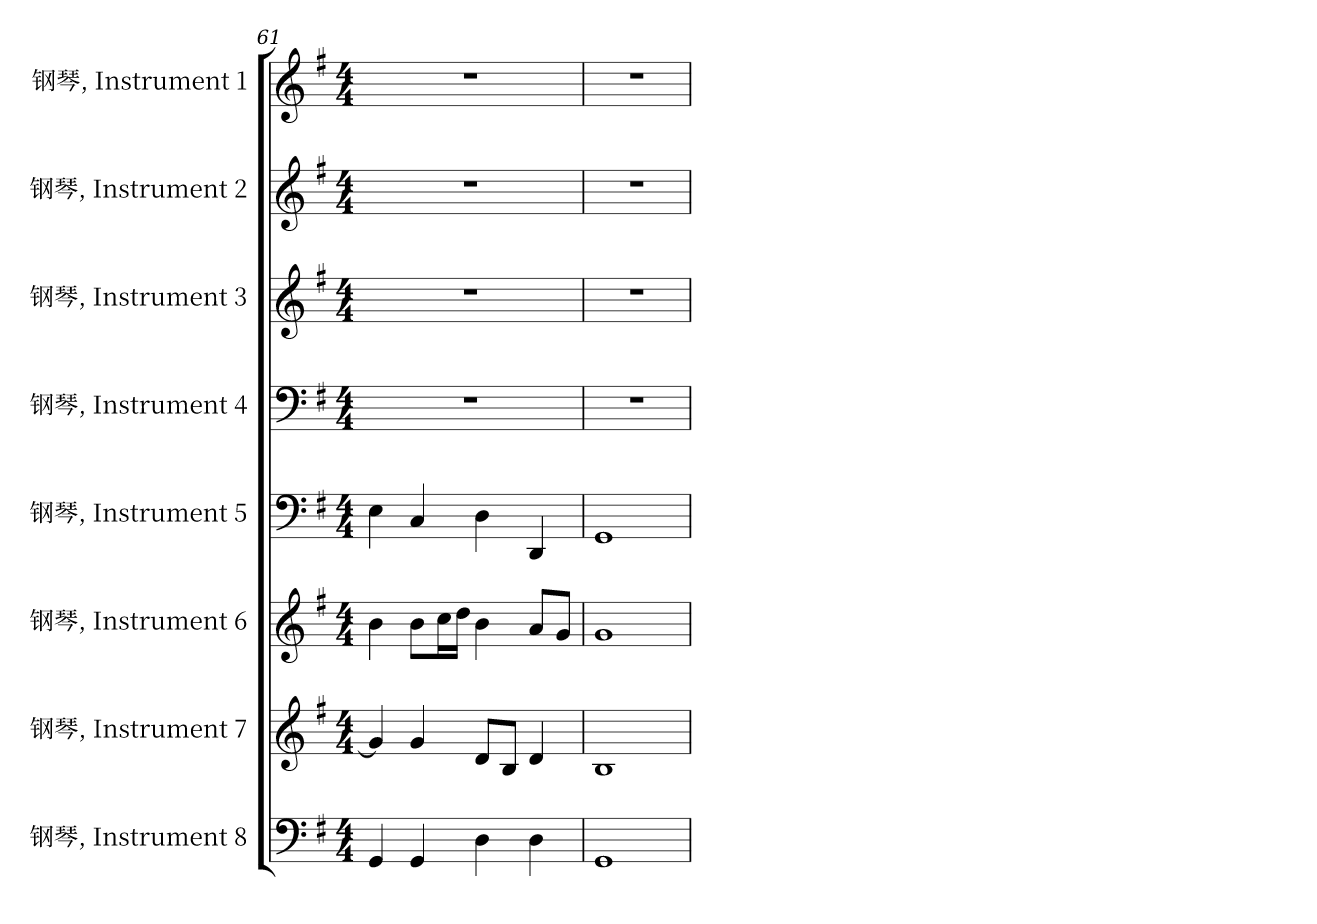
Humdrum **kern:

**kern	**kern	**kern	**kern	**kern	**kern	**kern	**kern
*part8	*part7	*part6	*part5	*part4	*part3	*part2	*part1
*staff8	*staff7	*staff6	*staff5	*staff4	*staff3	*staff2	*staff1
*I"钢琴, Instrument 8	*I"钢琴, Instrument 7	*I"钢琴, Instrument 6	*I"钢琴, Instrument 5	*I"钢琴, Instrument 4	*I"钢琴, Instrument 3	*I"钢琴, Instrument 2	*I"钢琴, Instrument 1
*clefF4	*clefG2	*clefG2	*clefF4	*clefF4	*clefG2	*clefG2	*clefG2
*k[f#]	*k[f#]	*k[f#]	*k[f#]	*k[f#]	*k[f#]	*k[f#]	*k[f#]
*M4/4	*M4/4	*M4/4	*M4/4	*M4/4	*M4/4	*M4/4	*M4/4
=61	=61	=61	=61	=61	=61	=61	=61
4GG/	4g/]	4b\	4E\	1r	1r	1r	1r
4GG/	4g/	8b\L	4C/	.	.	.	.
.	.	16cc\L	.	.	.	.	.
.	.	16dd\JJ	.	.	.	.	.
4D\	8d/L	4b\	4D\	.	.	.	.
.	8B/J	.	.	.	.	.	.
4D\	4d/	8a/L	4DD/	.	.	.	.
.	.	8g/J	.	.	.	.	.
=62	=62	=62	=62	=62	=62	=62	=62
1GG	1B	1g	1GG	1r	1r	1r	1r
=	=	=	=	=	=	=	=
*-	*-	*-	*-	*-	*-	*-	*-
